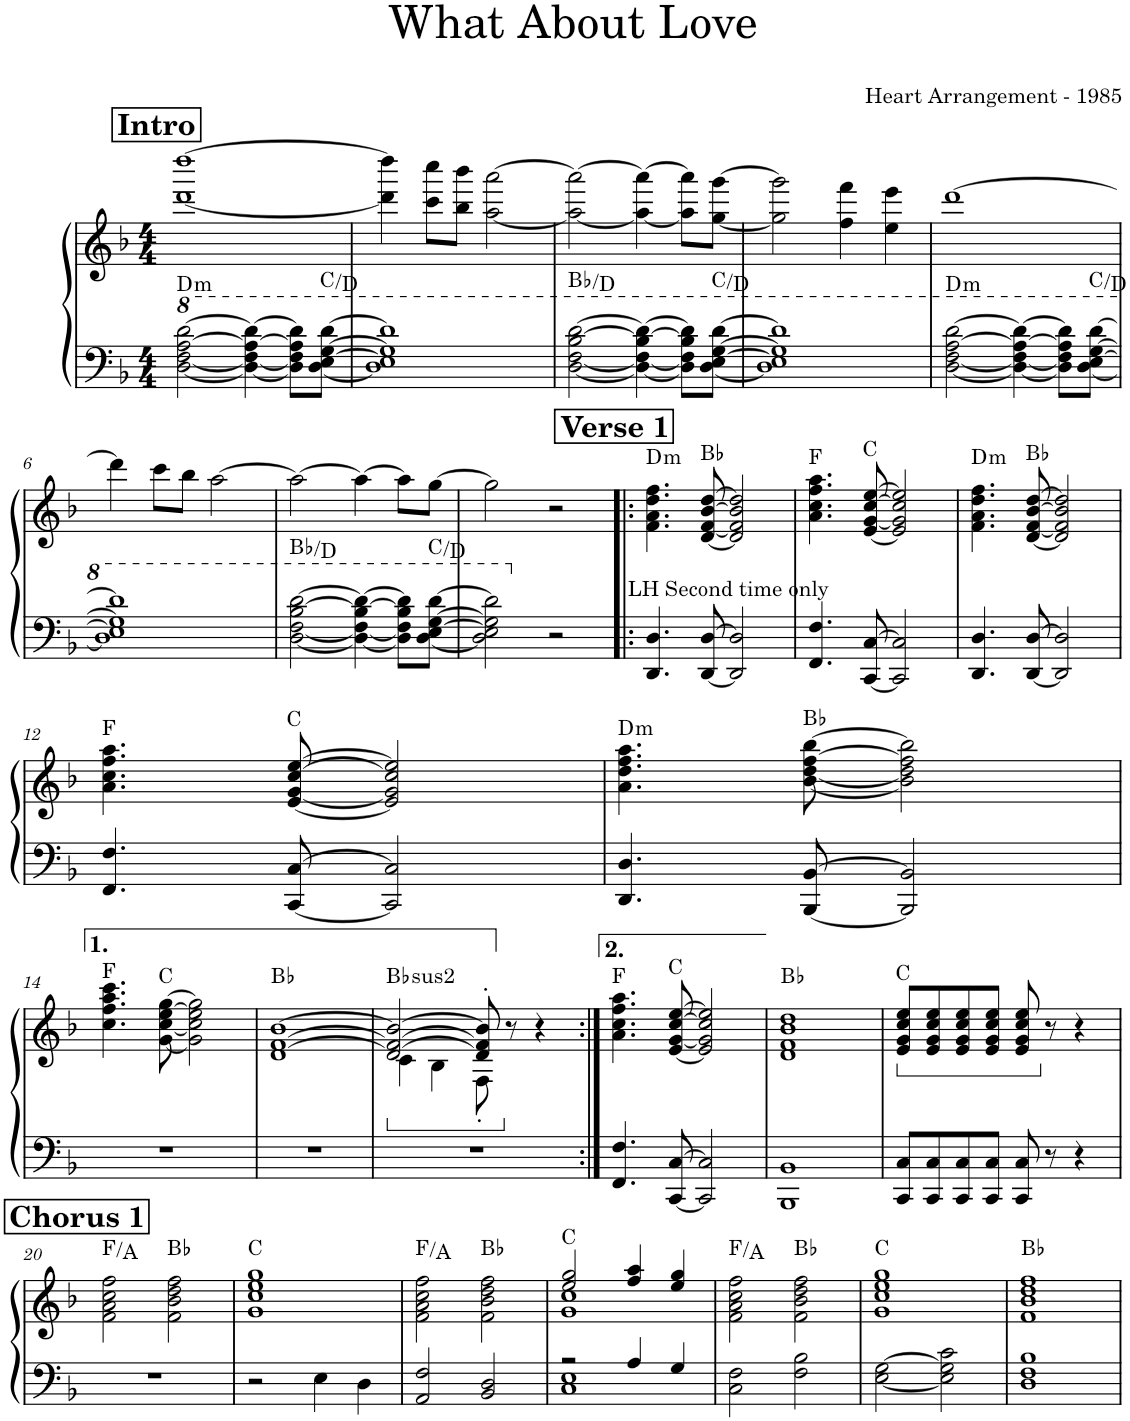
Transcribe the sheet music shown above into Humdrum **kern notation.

**kern	**kern	**harte
*part1	*part1	*part1
*staff2	*staff1	*
*I"Poly Synthesizer	*	*
*I'Synth.	*	*
*clefF4	*clefG2	*
*k[b-]	*k[b-]	*
*M4/4	*M4/4	*
!!LO:REH:place=s1:a:B:cj:fs=14:t=Intro
=1	=1	=1
!	!	!LO:H:kt=m
*	*^	*
[2d\ [2f\ [2a\ [2dd\	[1ddd [1dddd	2..ryy	D:min
4d\_ 4f\_ 4a\_ 4dd\_	.	.	.
8d\] 8f\] 8a\] 8dd\]L	.	.	.
[8d\ [8e\ [8g\ [8dd\J	.	8ryy	C:maj/2
*	*v	*v	*
=2	=2	=2
1d] 1e] 1g] 1dd]	4ddd\] 4dddd\]	.
.	8ccc\ 8cccc\L	.
.	8bb-\ 8bbb-\J	.
.	[2aa\ [2aaa\	.
=3	=3	=3
[2d\ [2f\ [2b-\ [2dd\	2aa\_ 2aaa\_	Bb:maj/3
4d\_ 4f\_ 4b-\_ 4dd\_	4aa\_ 4aaa\_	.
8d\] 8f\] 8b-\] 8dd\]L	8aa\] 8aaa\]L	.
[8d\ [8e\ [8g\ [8dd\J	[8gg\ [8ggg\J	C:maj/2
=4	=4	=4
1d] 1e] 1g] 1dd]	2gg\] 2ggg\]	.
.	4ff\ 4fff\	.
.	4ee\ 4eee\	.
=5	=5	=5
!	!	!LO:H:kt=m
*	*^	*
[2d\ [2f\ [2a\ [2dd\	[1ddd	2..ryy	D:min
4d\_ 4f\_ 4a\_ 4dd\_	.	.	.
8d\] 8f\] 8a\] 8dd\]L	.	.	.
[8d\ [8e\ [8g\ [8dd\J	.	8ryy	C:maj/2
*	*v	*v	*
!!LO:LB:g=z
=6	=6	=6
1d] 1e] 1g] 1dd]	4ddd\]	.
.	8ccc\L	.
.	8bb-\J	.
.	[2aa\	.
=7	=7	=7
[2d\ [2f\ [2b-\ [2dd\	2aa\_	Bb:maj/3
4d\_ 4f\_ 4b-\_ 4dd\_	4aa\_	.
8d\] 8f\] 8b-\] 8dd\]L	8aa\L]	.
[8d\ [8e\ [8g\ [8dd\J	[8gg\J	C:maj/2
=8	=8	=8
2d\] 2e\] 2g\] 2dd\]	2gg\]	.
2r	2r	.
!!LO:REH:place=s1:a:B:cj:fs=14:t=Verse 1
=9!|:	=9!|:	=9!|:
!LO:TX:a:t=LH Second time only	!	!LO:H:kt=m
4.DD/ 4.D/	4.f\ 4.a\ 4.dd\ 4.ff\	D:min
[8DD/ [8D/	[8d/ [8f/ [8b-/ [8dd/	Bb:maj
2DD/] 2D/]	2d/] 2f/] 2b-/] 2dd/]	.
=10	=10	=10
4.FF/ 4.F/	4.a\ 4.cc\ 4.ff\ 4.aa\	F:maj
[8CC/ [8C/	[8e/ [8g/ [8cc/ [8ee/	C:maj
2CC/] 2C/]	2e/] 2g/] 2cc/] 2ee/]	.
=11	=11	=11
!	!	!LO:H:kt=m
4.DD/ 4.D/	4.f\ 4.a\ 4.dd\ 4.ff\	D:min
[8DD/ [8D/	[8d/ [8f/ [8b-/ [8dd/	Bb:maj
2DD/] 2D/]	2d/] 2f/] 2b-/] 2dd/]	.
!!LO:LB:g=z
=12	=12	=12
4.FF/ 4.F/	4.a\ 4.cc\ 4.ff\ 4.aa\	F:maj
[8CC/ [8C/	[8e/ [8g/ [8cc/ [8ee/	C:maj
2CC/] 2C/]	2e/] 2g/] 2cc/] 2ee/]	.
=13	=13	=13
!	!	!LO:H:kt=m
4.DD/ 4.D/	4.a\ 4.dd\ 4.ff\ 4.aa\	D:min
[8BBB-/ [8BB-/	[8b-\ [8dd\ [8ff\ [8bb-\	Bb:maj
2BBB-/] 2BB-/]	2b-\] 2dd\] 2ff\] 2bb-\]	.
!!LO:LB:g=z
=14	=14	=14
1r	4.cc\ 4.ff\ 4.aa\ 4.ccc\	F:maj
.	[8g\ [8cc\ [8ee\ [8gg\	C:maj
.	2g\] 2cc\] 2ee\] 2gg\]	.
=15	=15	=15
1r	[1d [1f [1b-	Bb:maj
=16	=16	=16
*	*ped	*
*	*^	*
!	!	!	!LO:H:kt=2
1r	2d/_ 2f/_ 2b-/_	4c\	Bb:(1,2,5)
.	.	4B-\	.
.	8d/]' 8f/]' 8b-/]'	8F'\	.
*	*Xped	*	*
.	8r	4.ryy	.
.	4r	.	.
*	*v	*v	*
=17:|!	=17:|!	=17:|!
4.FF/ 4.F/	4.a\ 4.cc\ 4.ff\ 4.aa\	F:maj
[8CC/ [8C/	[8e/ [8g/ [8cc/ [8ee/	C:maj
2CC/] 2C/]	2e/] 2g/] 2cc/] 2ee/]	.
=18	=18	=18
1BBB- 1BB-	1d 1f 1b- 1dd	Bb:maj
=19	=19	=19
*	*ped	*
8CC/ 8C/L	8e/ 8g/ 8cc/ 8ee/L	C:maj
8CC/ 8C/	8e/ 8g/ 8cc/ 8ee/	.
8CC/ 8C/	8e/ 8g/ 8cc/ 8ee/	.
8CC/ 8C/J	8e/ 8g/ 8cc/ 8ee/J	.
8CC/ 8C/	8e/ 8g/ 8cc/ 8ee/	.
*	*Xped	*
8r	8r	.
4r	4r	.
!!LO:LB:g=z
!!LO:REH:place=s1:a:B:cj:fs=14:t=Chorus 1
=20	=20	=20
1r	2f\ 2a\ 2cc\ 2ff\	F:maj/3
.	2f\ 2b-\ 2dd\ 2ff\	Bb:maj
=21	=21	=21
2r	1g 1cc 1ee 1gg	C:maj
4E\	.	.
4D\	.	.
=22	=22	=22
2AA/ 2F/	2f\ 2a\ 2cc\ 2ff\	F:maj/3
2BB-/ 2D/	2f\ 2b-\ 2dd\ 2ff\	Bb:maj
=23	=23	=23
*^	*^	*
2r	1C 1E	2ee/ 2gg/	1g 1cc	C:maj
4A/	.	4ff/ 4aa/	.	.
4G/	.	4ee/ 4gg/	.	.
*v	*v	*	*	*
*	*v	*v	*
=24	=24	=24
2C\ 2F\	2f\ 2a\ 2cc\ 2ff\	F:maj/3
2F\ 2B-\	2f\ 2b-\ 2dd\ 2ff\	Bb:maj
=25	=25	=25
[2E\ [2G\	1g 1cc 1ee 1gg	C:maj
2E\] 2G\] 2c\	.	.
=26	=26	=26
1D 1F 1B-	1f 1b- 1dd 1ff	Bb:maj
=	=	=
*-	*-	*-
